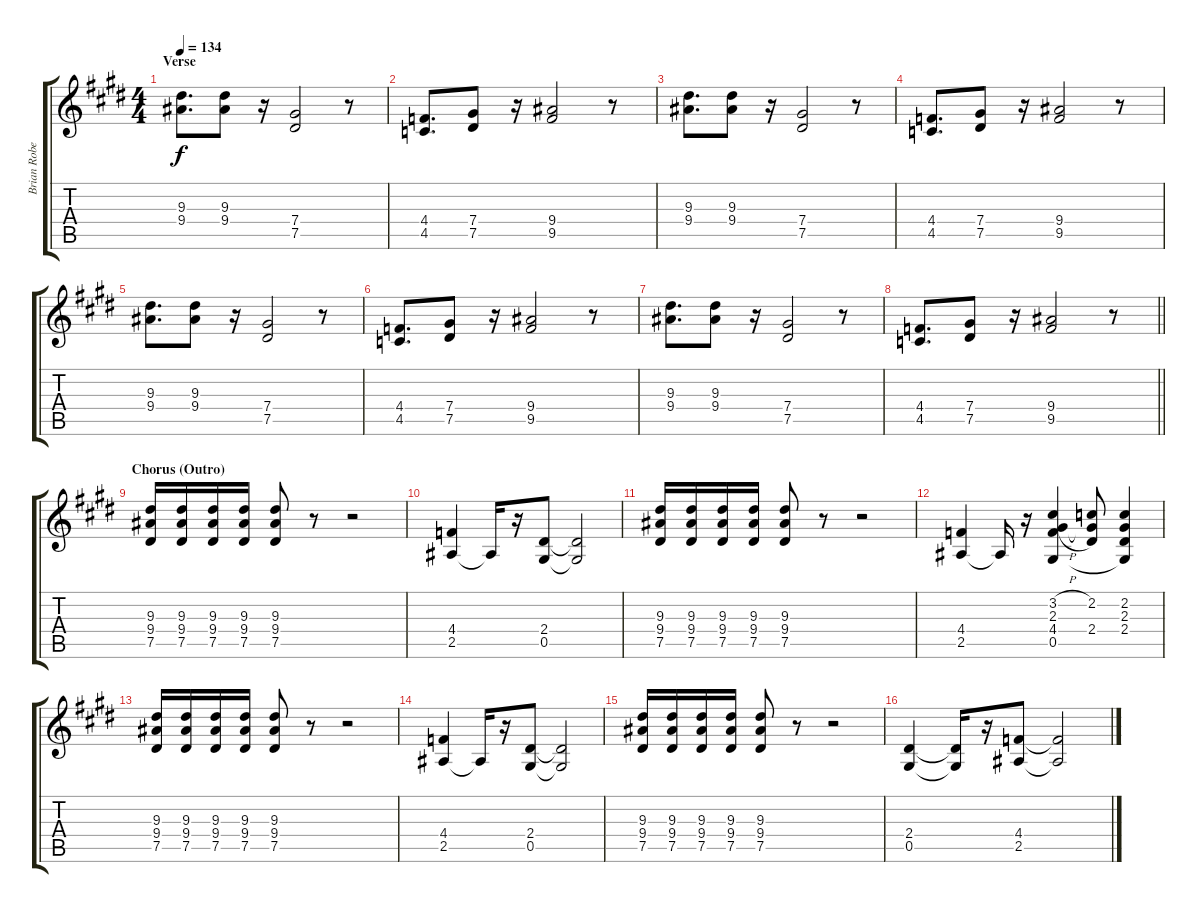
\track ("Brian Robertson" "Brian Robe") {instrument distortionguitar}
\staff {score tabs}
\tuning (Eb4 Bb3 Gb3 Db3 Ab2 Eb2) {hide}
\ts (4 4)
\section ("" "Verse")
\tempo 134
\clef g2
\ks e
(9.3 9.4).8{d dy f} (9.3 9.4).8 r.16 (7.4 7.5).2 r.8 |
(4.4 4.5).8{d} (7.4 7.5).8 r.16 (9.4 9.5).2 r.8 |
(9.3 9.4).8{d} (9.3 9.4).8 r.16 (7.4 7.5).2 r.8 |
(4.4 4.5).8{d} (7.4 7.5).8 r.16 (9.4 9.5).2 r.8 |
(9.3 9.4).8{d} (9.3 9.4).8 r.16 (7.4 7.5).2 r.8 |
(4.4 4.5).8{d} (7.4 7.5).8 r.16 (9.4 9.5).2 r.8 |
(9.3 9.4).8{d} (9.3 9.4).8 r.16 (7.4 7.5).2 r.8 |
\barLineRight lightlight
(4.4 4.5).8{d} (7.4 7.5).8 r.16 (9.4 9.5).2 r.8 |
\section ("" "Chorus (Outro)")
(9.3 9.4 7.5).16 (9.3 9.4 7.5).16 (9.3 9.4 7.5).16 (9.3 9.4 7.5).16 (9.3 9.4 7.5).8 r.8 r.2 |
(4.4 2.5).4 2.5{t}.16 r.16 (2.4 0.5).8 (2.4{t} 0.5{t}).2 |
(9.3 9.4 7.5).16 (9.3 9.4 7.5).16 (9.3 9.4 7.5).16 (9.3 9.4 7.5).16 (9.3 9.4 7.5).8 r.8 r.2 |
(4.4 2.5).4 2.5{t}.16 r.16 (3.2{h} 2.3 4.4{h} 0.5).4 (2.2 2.3{t} 2.4).8 (2.2 2.3 2.4 0.5{t}).4 |
(9.3 9.4 7.5).16 (9.3 9.4 7.5).16 (9.3 9.4 7.5).16 (9.3 9.4 7.5).16 (9.3 9.4 7.5).8 r.8 r.2 |
(4.4 2.5).4 2.5{t}.16 r.16 (2.4 0.5).8 (2.4{t} 0.5{t}).2 |
(9.3 9.4 7.5).16 (9.3 9.4 7.5).16 (9.3 9.4 7.5).16 (9.3 9.4 7.5).16 (9.3 9.4 7.5).8 r.8 r.2 |
(2.4 0.5).4 (2.4{t} 0.5{t}).16 r.16 (4.4 2.5).8 (4.4{t} 2.5{t}).2
